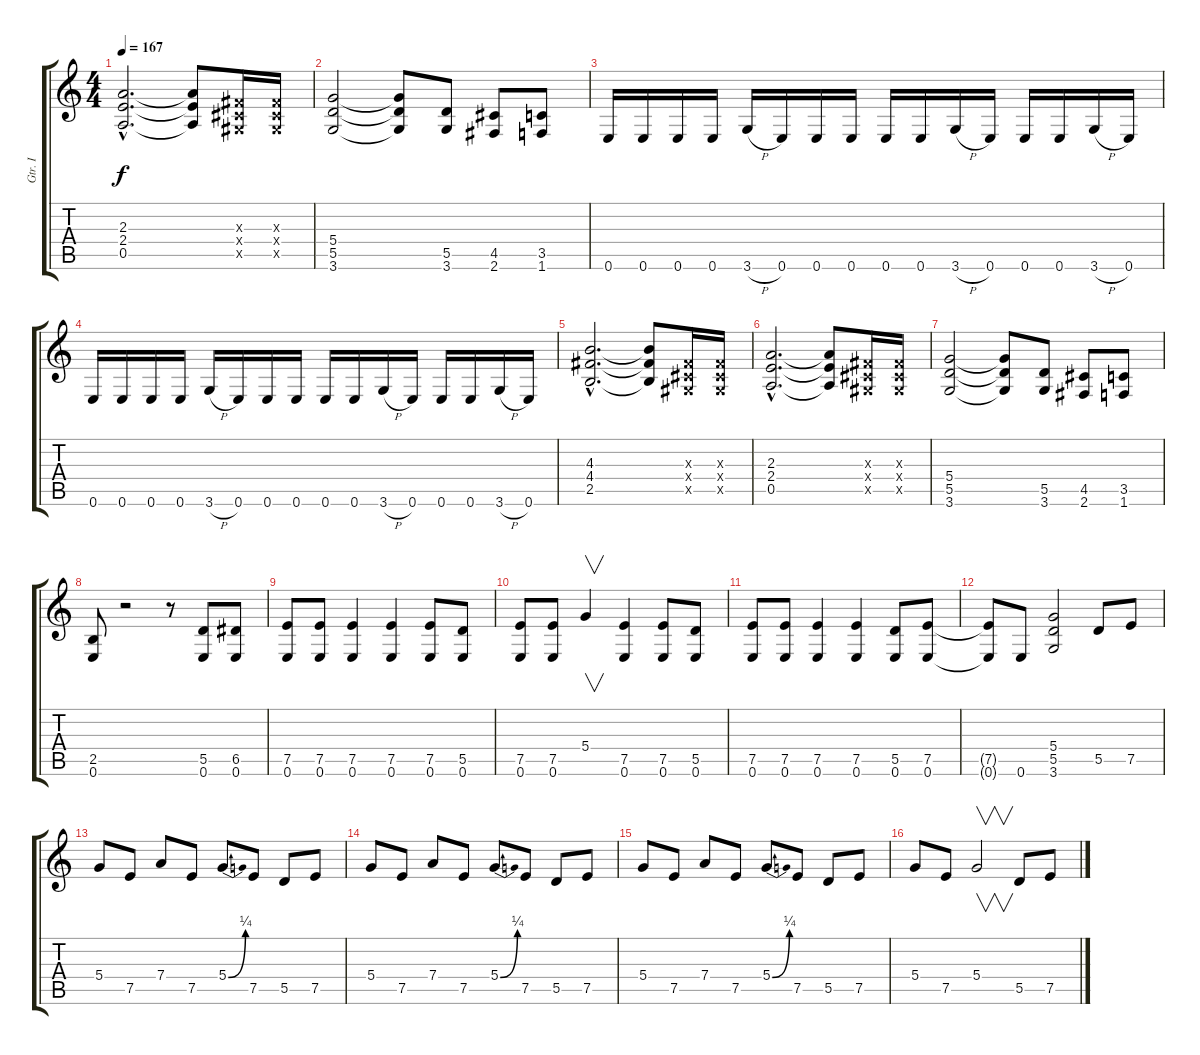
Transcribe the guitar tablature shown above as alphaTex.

\track ("Gtr. I" "Gtr. I") {instrument overdrivenguitar}
\staff {score tabs}
\tuning (E4 B3 G3 D3 A2 E2) {hide}
\ts (4 4)
\tempo 167
\clef g2
\ks c
(2.3{hac} 2.4{hac} 0.5{hac}).2{d dy f} (2.3{t} 2.4{t} 0.5{t}).8 (-1.3{x} -1.4{x} -1.5{x}).16 (-1.3{x} -1.4{x} -1.5{x}).16 |
(5.4 5.5 3.6).2 (5.4{t} 5.5{t} 3.6{t}).8 (5.5 3.6).8 (4.5 2.6).8 (3.5 1.6).8 |
0.6.16 0.6.16 0.6.16 0.6.16 3.6{h}.16 0.6.16 0.6.16 0.6.16 0.6.16 0.6.16 3.6{h}.16 0.6.16 0.6.16 0.6.16 3.6{h}.16 0.6.16 |
0.6.16 0.6.16 0.6.16 0.6.16 3.6{h}.16 0.6.16 0.6.16 0.6.16 0.6.16 0.6.16 3.6{h}.16 0.6.16 0.6.16 0.6.16 3.6{h}.16 0.6.16 |
(4.3{hac} 4.4{hac} 2.5{hac}).2{d} (4.3{t} 4.4{t} 2.5{t}).8 (-1.3{x} -1.4{x} -1.5{x}).16 (-1.3{x} -1.4{x} -1.5{x}).16 |
(2.3{hac} 2.4{hac} 0.5{hac}).2{d} (2.3{t} 2.4{t} 0.5{t}).8 (-1.3{x} -1.4{x} -1.5{x}).16 (-1.3{x} -1.4{x} -1.5{x}).16 |
(5.4 5.5 3.6).2 (5.4{t} 5.5{t} 3.6{t}).8 (5.5 3.6).8 (4.5 2.6).8 (3.5 1.6).8 |
(2.5 0.6).8 r.2 r.8 (5.5 0.6).8 (6.5 0.6).8 |
(7.5 0.6).8 (7.5 0.6).8 (7.5 0.6).4 (7.5 0.6).4 (7.5 0.6).8 (5.5 0.6).8 |
(7.5 0.6).8 (7.5 0.6).8 5.4.4{v} (7.5 0.6).4 (7.5 0.6).8 (5.5 0.6).8 |
(7.5 0.6).8 (7.5 0.6).8 (7.5 0.6).4 (7.5 0.6).4 (5.5 0.6).8 (7.5 0.6).8 |
(7.5{t} 0.6{t}).8 0.6.8 (5.4 5.5 3.6).2 5.5.8 7.5.8 |
5.4.8 7.5.8 7.4.8 7.5.8 5.4{be (bend 0 0 60 1)}.8 7.5.8 5.5.8 7.5.8 |
5.4.8 7.5.8 7.4.8 7.5.8 5.4{be (bend 0 0 60 1)}.8 7.5.8 5.5.8 7.5.8 |
5.4.8 7.5.8 7.4.8 7.5.8 5.4{be (bend 0 0 60 1)}.8 7.5.8 5.5.8 7.5.8 |
5.4.8 7.5.8 5.4.2{v} 5.5.8 7.5.8
